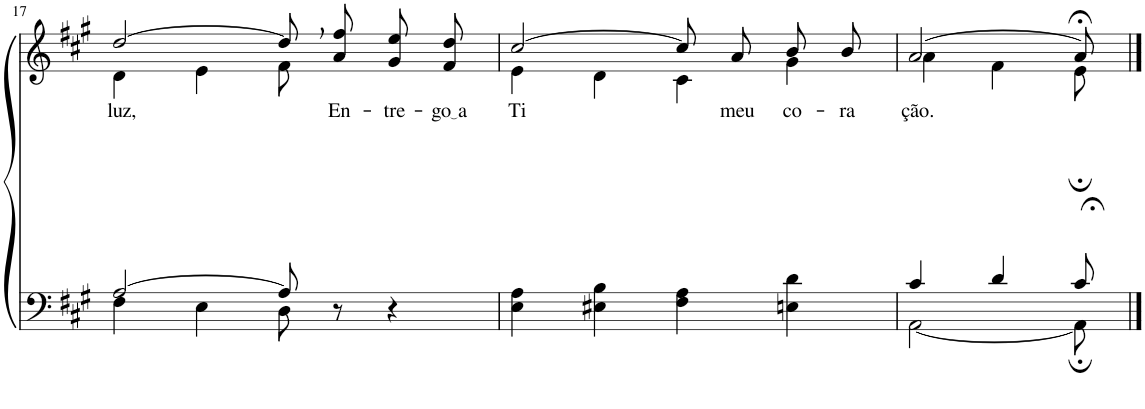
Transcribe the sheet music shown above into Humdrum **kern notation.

**kern	**kern	**text
*part2	*part1	*part1
*staff2	*staff1	*staff1
*I"Parte III e IV	*I"Parte I e II	*
!!LO:PB:g=z
*clefF4	*clefG2	*
*Trd1c2	*Trd1c2	*
*k[f#c#g#]	*k[f#c#g#]	*
*M4/4	*M4/4	*
=17	=17	=17
*^	*^	*
!	!	!	!	!LO:LY:b
[2A/	4F#\	[2dd/	4d\	luz,
.	4E\	.	4e\	.
8A/]	8D\	8dd,\L]	8f#\	.
!	!	!	!	!LO:LY:b
8r	4.ryy	8a\ 8ff#\J	4.ryy	En-
!	!	!	!	!LO:LY:b
4r	.	8g#\ 8ee\L	.	-tre-
!	!	!	!	!LO:LY:b
.	.	8f#\ 8dd\J	.	go a
*v	*v	*	*	*
=18	=18	=18	=18
!	!	!	!LO:LY:b
4E\ 4A\	[2cc#/	4e\	Ti
4E#X\ 4B\	.	4d\	.
4F#\ 4A\	8cc#/L]	4c#\	.
!	!	!	!LO:LY:b
.	8a/J	.	meu
!	!	!	!LO:LY:b
4En\ 4d\	8b/L	4g#\	co-
!	!	!	!LO:LY:b
.	8b/J	.	-ra-
=19	=19	=19	=19
*^	*	*	*
!	!	!	!	!LO:LY:b
4c#/	[2AA\	[2a/	4a\	-ção.
4d/	.	.	4f#\	.
8c#;</	8AA;\]	8a;</]	8e;\	.
*v	*v	*	*	*
*	*v	*v	*
==	==	==
*-	*-	*-
